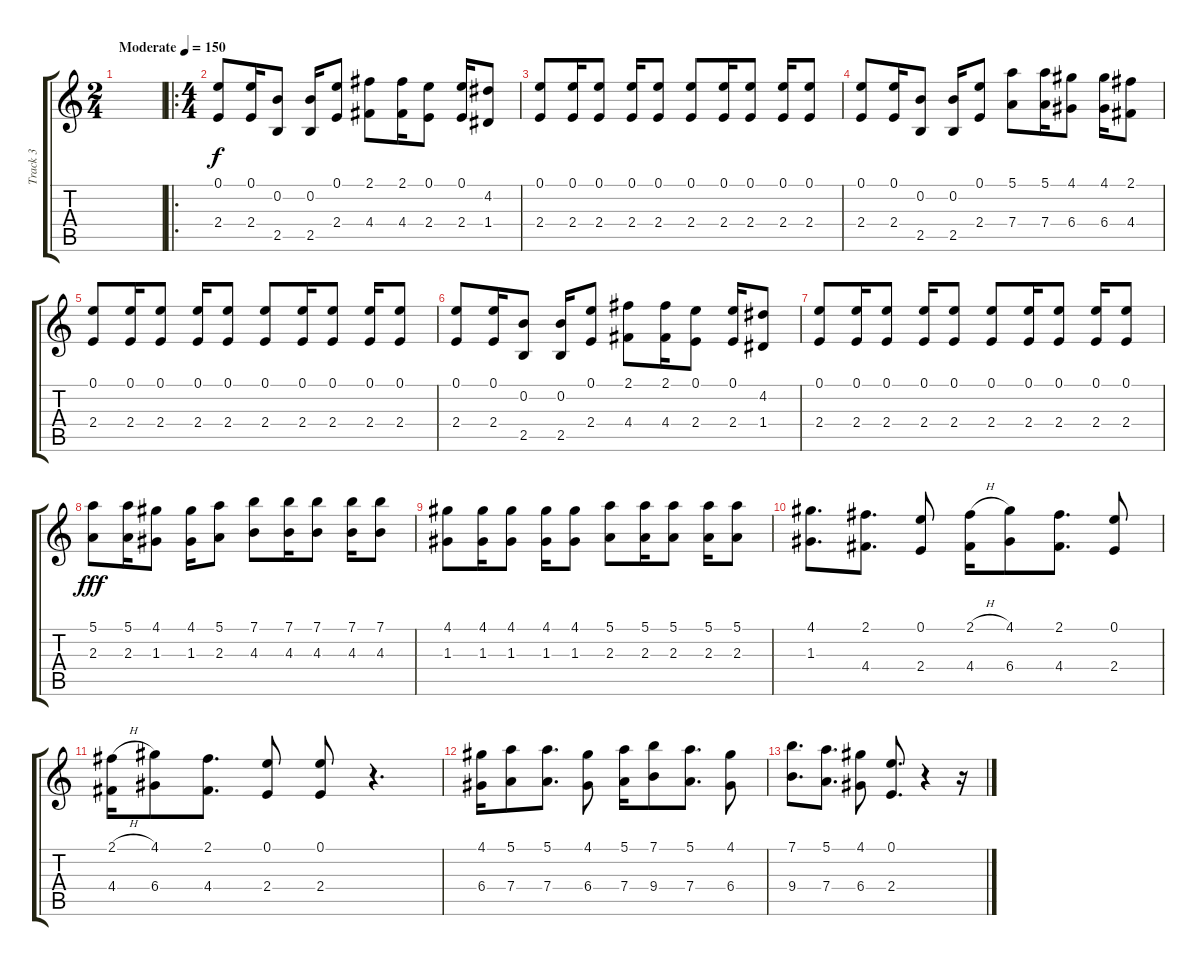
\track ("Track 3" "Track 3") {instrument distortionguitar}
\staff {score tabs}
\tuning (E4 B3 G3 D3 A2 E2) {hide}
\ts (2 4)
\tempo (150 "Moderate")
\clef g2
\ks c
|
\ro
\ts (4 4)
(0.1 2.4).8 (0.1 2.4).16 (0.2 2.5).8 (0.2 2.5).16 (0.1 2.4).8 (2.1 4.4).8 (2.1 4.4).16 (0.1 2.4).8 (0.1 2.4).16 (4.2 1.4).8 |
(0.1 2.4).8 (0.1 2.4).16 (0.1 2.4).8 (0.1 2.4).16 (0.1 2.4).8 (0.1 2.4).8 (0.1 2.4).16 (0.1 2.4).8 (0.1 2.4).16 (0.1 2.4).8 |
(0.1 2.4).8 (0.1 2.4).16 (0.2 2.5).8 (0.2 2.5).16 (0.1 2.4).8 (5.1 7.4).8 (5.1 7.4).16 (4.1 6.4).8 (4.1 6.4).16 (2.1 4.4).8 |
(0.1 2.4).8 (0.1 2.4).16 (0.1 2.4).8 (0.1 2.4).16 (0.1 2.4).8 (0.1 2.4).8 (0.1 2.4).16 (0.1 2.4).8 (0.1 2.4).16 (0.1 2.4).8 |
(0.1 2.4).8{dy f} (0.1 2.4).16 (0.2 2.5).8 (0.2 2.5).16 (0.1 2.4).8 (2.1 4.4).8 (2.1 4.4).16 (0.1 2.4).8 (0.1 2.4).16 (4.2 1.4).8 |
(0.1 2.4).8 (0.1 2.4).16 (0.1 2.4).8 (0.1 2.4).16 (0.1 2.4).8 (0.1 2.4).8 (0.1 2.4).16 (0.1 2.4).8 (0.1 2.4).16 (0.1 2.4).8 |
(5.1 2.3).8{dy fff} (5.1 2.3).16 (4.1 1.3).8 (4.1 1.3).16 (5.1 2.3).8 (7.1 4.3).8 (7.1 4.3).16 (7.1 4.3).8 (7.1 4.3).16 (7.1 4.3).8 |
(4.1 1.3).8 (4.1 1.3).16 (4.1 1.3).8 (4.1 1.3).16 (4.1 1.3).8 (5.1 2.3).8 (5.1 2.3).16 (5.1 2.3).8 (5.1 2.3).16 (5.1 2.3).8 |
(4.1 1.3).8{d} (2.1 4.4).8{d} (0.1 2.4).8 (2.1{h} 4.4).16 (4.1 6.4).8 (2.1 4.4).8{d} (0.1 2.4).8 |
(2.1{h} 4.4).16 (4.1 6.4).8 (2.1 4.4).8{d} (0.1 2.4).8 (0.1 2.4).8 r.4{d} |
(4.1 6.4).16 (5.1 7.4).8 (5.1 7.4).8{d} (4.1 6.4).8 (5.1 7.4).16 (7.1 9.4).8 (5.1 7.4).8{d} (4.1 6.4).8 |
(7.1 9.4).8{d} (5.1 7.4).8{d} (4.1 6.4).8 (0.1 2.4).8{d} r.4 r.16
